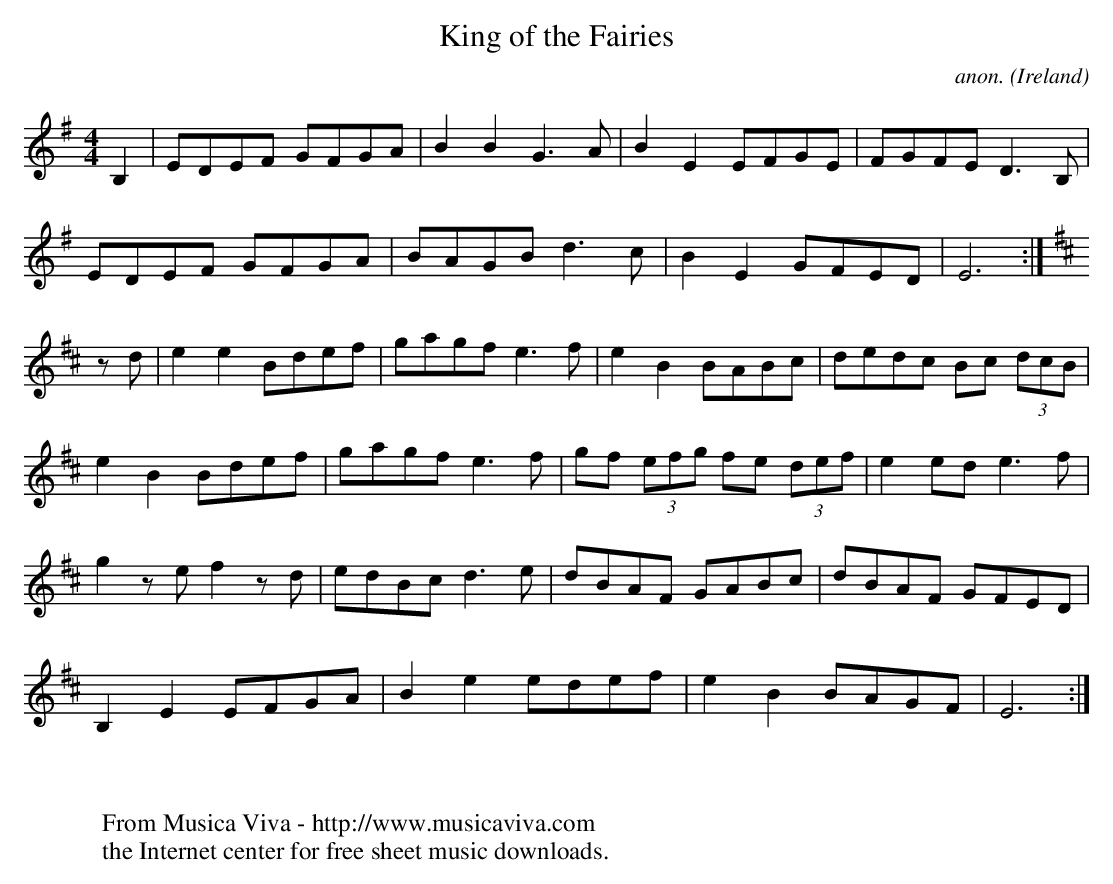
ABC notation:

X:1
T:King of the Fairies
M:4/4
L:1/8
C:anon.
O:Ireland
K:Emin
B,2|EDEF GFGA|B2B2 G3 A|B2E2 EFGE |FGFE D3B, |
 EDEF GFGA|BAGB d3 c|B2E2 GFED |E6 :|
K:Edor
zd|e2 e2 Bdef|gagf e3 f|e2 B2 BABc |dedc Bc (3dcB|
 e2 B2 Bdef|gagf e3 f|gf (3efg fe (3def|e2ed e3f |
 g2 ze f2zd|edBc d3 e|dBAF GABc |dBAF GFED |
 B,2E2 EFGA|B2e2 edef|e2B2 BAGF |E6 :|
W:
W:
W: From Musica Viva - http://www.musicaviva.com
W: the Internet center for free sheet music downloads.
